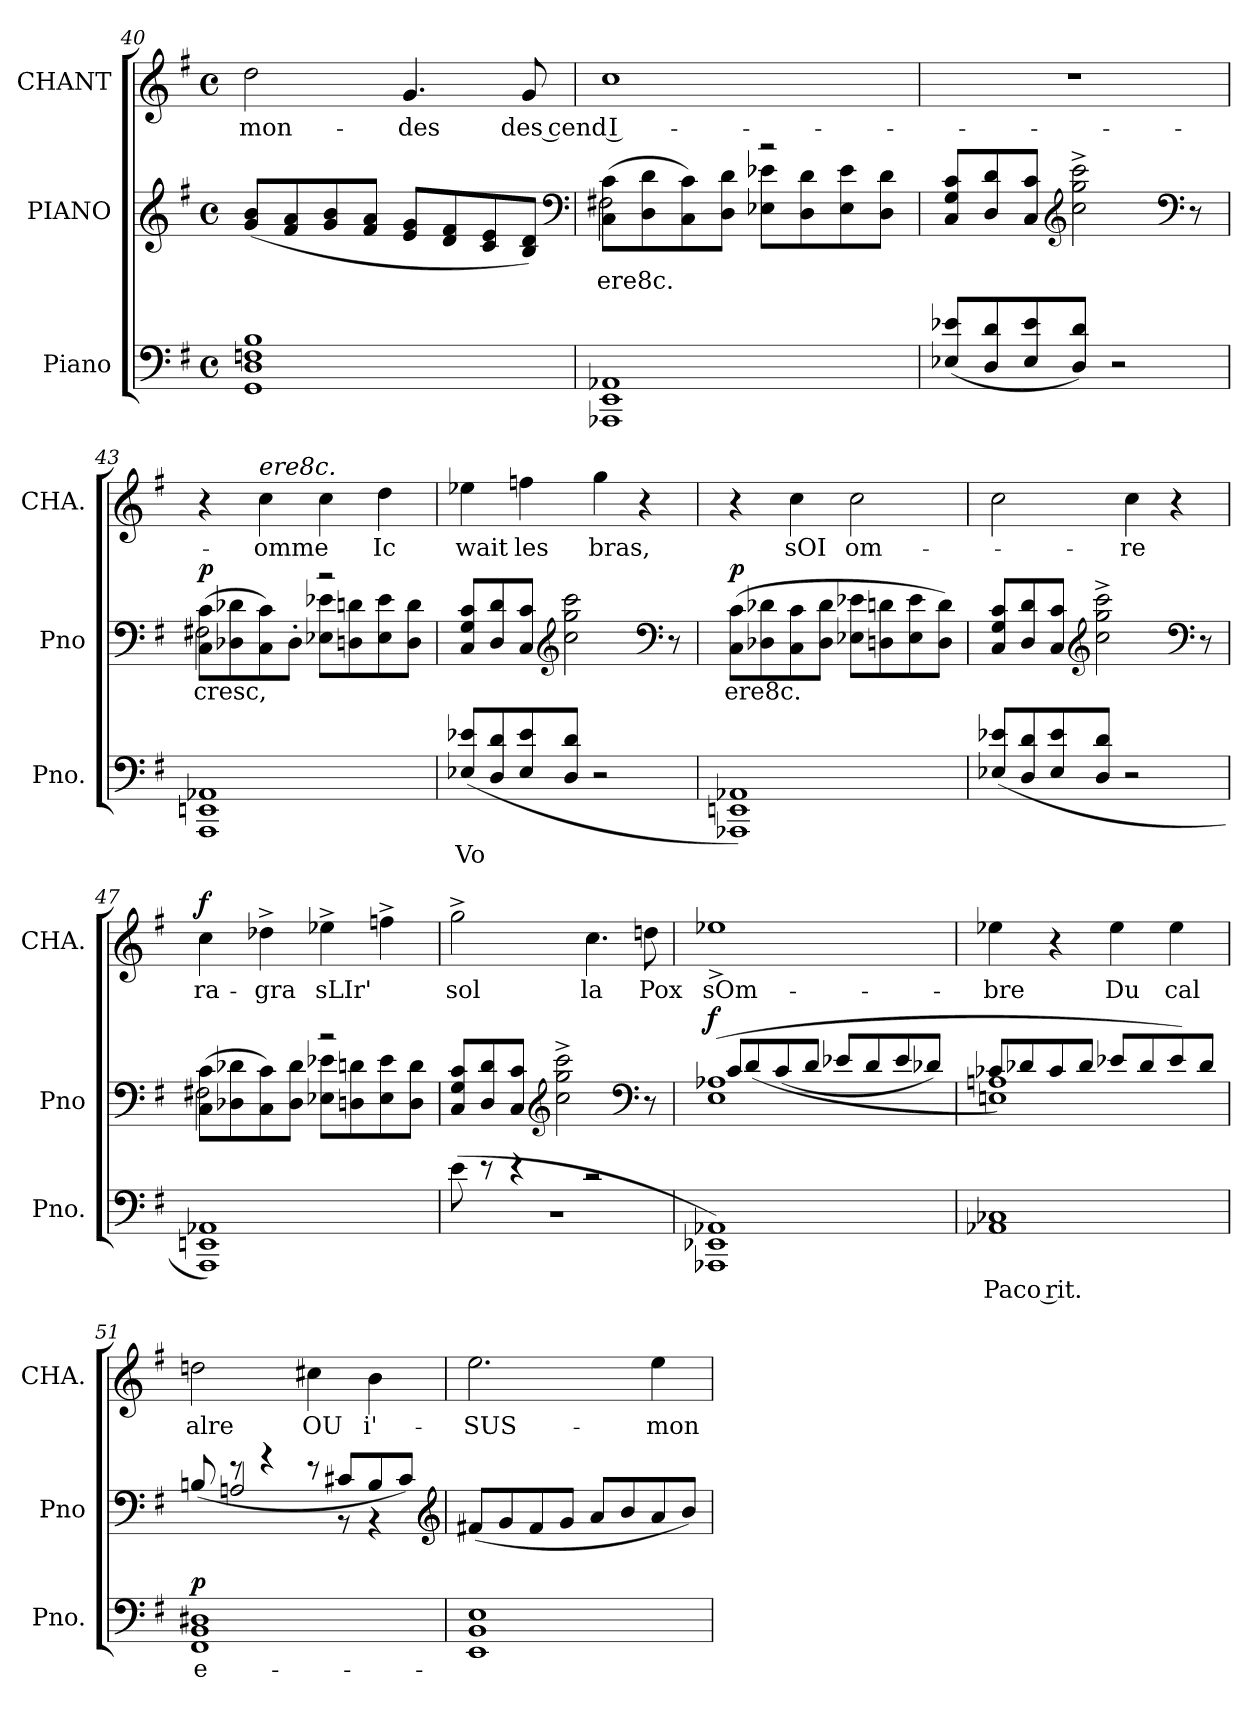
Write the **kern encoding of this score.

**kern	**text	**dynam	**kern	**text	**dynam	**kern	**text	**dynam
*part3	*part3	*part3	*part2	*part2	*part2	*part1	*part1	*part1
*staff3	*staff3	*staff3	*staff2	*staff2	*staff2	*staff1	*staff1	*staff1
*I"Piano	*	*	*I"PIANO	*	*	*I"CHANT	*	*
*I'Pno.	*	*	*I'Pno	*	*	*I'CHA.	*	*
!!LO:LB:g=z
*clefF4	*	*	*clefG2	*	*	*clefG2	*	*
*k[f#]	*	*	*k[f#]	*	*	*k[f#]	*	*
*M4/4	*	*	*M4/4	*	*	*M4/4	*	*
*met(c)	*	*	*met(c)	*	*	*met(c)	*	*
=40	=40	=40	=40	=40	=40	=40	=40	=40
1GG/ 1D/ 1Fn/ 1B/	.	.	(8g/ 8b/L	.	.	2dd\	mon-	.
.	.	.	8f#/ 8a/	.	.	.	.	.
.	.	.	8g/ 8b/	.	.	.	.	.
.	.	.	8f#/ 8a/J	.	.	.	.	.
.	.	.	8e/ 8g/L	.	.	4.g/	des	.
.	.	.	8d/ 8f#/	.	.	.	.	.
.	.	.	8c/ 8e/	.	.	.	.	.
.	.	.	8B/ 8d/J)	.	.	8g/	des cend I-	.
*	*	*	*clefF4	*	*	*	*	*
=41	=41	=41	=41	=41	=41	=41	=41	=41
*	*	*	*^	*	*	*	*	*
1AAA-X/ 1EE/ 1AA-X/	.	.	(8C\ 8c\L	2F#X\	ere8c.	.	1cc/	.	.
.	.	.	8D\ 8d\	.	.	.	.	.	.
.	.	.	8C\ 8c\)	.	.	.	.	.	.
.	.	.	8D\ 8d\J	.	.	.	.	.	.
.	.	.	2r	8E-X\ 8e-X\L	.	.	.	.	.
.	.	.	.	8D\ 8d\	.	.	.	.	.
.	.	.	.	8E-\ 8e-\	.	.	.	.	.
.	.	.	.	8D\ 8d\J	.	.	.	.	.
*	*	*	*v	*v	*	*	*	*	*
=42	=42	=42	=42	=42	=42	=42	=42	=42
(8E-X/ 8e-X/L	.	.	8C\ 8G\ 8c\L	.	.	1r	.	.
8D/ 8d/	.	.	8D/ 8d/	.	.	.	.	.
8E-/ 8e-/	.	.	8C/ 8c/J	.	.	.	.	.
*	*	*	*clefG2	*	*	*	*	*
8D/ 8d/J)	.	.	2cc^\ 2gg^\ 2ccc^\	.	.	.	.	.
2r	.	.	.	.	.	.	.	.
*	*	*	*clefF4	*	*	*	*	*
.	.	.	8r	.	.	.	.	.
=43	=43	=43	=43	=43	=43	=43	=43	=43
*	*	*	*^	*	*	*	*	*
1AAA/ 1EEn/ 1AA-X/	.	.	(8C\ 8c\L	2F#X\	cresc,	p	4r	.	.
.	.	.	8D-X\ 8d-X\	.	.	.	.	.	.
!	!	!	!	!	!	!	!LO:TX:i:t=ere8c.	!	!
.	.	.	8C\ 8c\)	.	.	.	4cc\	omme	.
.	.	.	8D-'\J	.	.	.	.	.	.
.	.	.	2r	8E-X\ 8e-X\L	.	.	4cc\	.	.
.	.	.	.	8Dn\ 8dn\	.	.	.	.	.
.	.	.	.	8E-\ 8e-\	.	.	4dd\	Ic	.
.	.	.	.	8D\ 8d\J	.	.	.	.	.
*	*	*	*v	*v	*	*	*	*	*
!!LO:LB:g=z
=44	=44	=44	=44	=44	=44	=44	=44	=44
(8E-X/ 8e-X/L	Vo	.	8C\ 8G\ 8c\L	.	.	4ee-X\	wait	.
8D/ 8d/	.	.	8D/ 8d/	.	.	.	.	.
8E-/ 8e-/	.	.	8C/ 8c/J	.	.	4ff\	les	.
*	*	*	*clefG2	*	*	*	*	*
8D/ 8d/J	.	.	2cc\ 2gg\ 2ccc\	.	.	.	.	.
2r	.	.	.	.	.	4gg\	bras,	.
.	.	.	.	.	.	4r	.	.
*	*	*	*clefF4	*	*	*	*	*
.	.	.	8r	.	.	.	.	.
=45	=45	=45	=45	=45	=45	=45	=45	=45
1AAA-X/ 1EEn/ 1AA-X/)	.	.	(8C\ 8c\L	ere8c.	p	4r	.	.
.	.	.	8D-X\ 8d-X\	.	.	.	.	.
.	.	.	8C\ 8c\	.	.	4cc\	sOI	.
.	.	.	8D-\ 8d-\J	.	.	.	.	.
.	.	.	8E-X\ 8e-X\L	.	.	2cc\	om-	.
.	.	.	8Dn\ 8dn\	.	.	.	.	.
.	.	.	8E-\ 8e-\	.	.	.	.	.
.	.	.	8D\ 8d\J)	.	.	.	.	.
=46	=46	=46	=46	=46	=46	=46	=46	=46
(8E-X/ 8e-X/L	.	.	8C\ 8G\ 8c\L	.	.	2cc\	.	.
8D/ 8d/	.	.	8D/ 8d/	.	.	.	.	.
8E-/ 8e-/	.	.	8C/ 8c/J	.	.	.	.	.
*	*	*	*clefG2	*	*	*	*	*
8D/ 8d/J	.	.	2cc^\ 2gg^\ 2ccc^\	.	.	.	.	.
2r	.	.	.	.	.	4cc\	re	.
.	.	.	.	.	.	4r	.	.
*	*	*	*clefF4	*	*	*	*	*
.	.	.	8r	.	.	.	.	.
=47	=47	=47	=47	=47	=47	=47	=47	=47
*	*	*	*^	*	*	*	*	*
1AAA/ 1EEn/ 1AA-X/)	.	.	(8C\ 8c\L	2F#X\	.	p cresc.	4cc\	ra-	f
.	.	.	8D-X\ 8d-X\	.	.	.	.	.	.
.	.	.	8C\ 8c\)	.	.	.	4dd-X^\	gra	.
.	.	.	8D-\ 8d-\J	.	.	.	.	.	.
.	.	.	2r	8E-X\ 8e-X\L	.	.	4ee-X^\	sLIr'	.
.	.	.	.	8Dn\ 8dn\	.	.	.	.	.
.	.	.	.	8E-\ 8e-\	.	.	4ff^\	.	.
.	.	.	.	8D\ 8d\J	.	.	.	.	.
*	*	*	*v	*v	*	*	*	*	*
!!LO:PB:g=z
=48	=48	=48	=48	=48	=48	=48	=48	=48
*^	*	*	*	*	*	*	*	*
(8e\	1r	.	.	8C\ 8G\ 8c\L	.	.	2gg^\	sol	.
8r	.	.	.	8D/ 8d/	.	.	.	.	.
4r	.	.	.	8C/ 8c/J	.	.	.	.	.
*	*	*	*	*clefG2	*	*	*	*	*
.	.	.	.	2cc^\ 2gg^\ 2ccc^\	.	.	.	.	.
2r	.	.	.	.	.	.	4.cc\	la	.
*	*	*	*	*clefF4	*	*	*	*	*
.	.	.	.	8r	.	.	8ddn\	Pox	.
*v	*v	*	*	*	*	*	*	*	*
=49	=49	=49	=49	=49	=49	=49	=49	=49
*	*	*	*^	*	*	*	*	*
1AAA-X/ 1EE-X/ 1AA-X/)	.	.	(1E/ 1A-X/	8c/L	.	:f'	1ee-X^/	sOm-	.
.	.	.	.	(8d/	.	.	.	.	.
.	.	.	.	(8c/	.	.	.	.	.
.	.	.	.	8d/J	.	.	.	.	.
.	.	.	.	8e-X/L	.	.	.	.	.
.	.	.	.	8d/	.	.	.	.	.
.	.	.	.	8e-/	.	.	.	.	.
.	.	.	.	8d-X/J)	.	.	.	.	.
=50	=50	=50	=50	=50	=50	=50	=50	=50	=50
1AA-X/ 1C-X/	Paco rit.	.	8c-X/L	1En/ 1An/)	.	.	4ee-X\	bre	.
.	.	.	8d-X/	.	.	.	.	.	.
.	.	.	8c-/	.	.	.	4r	.	.
.	.	.	8d-/J	.	.	.	.	.	.
.	.	.	8e-X/L	.	.	.	4ee-\	Du	dim.
.	.	.	8d-/	.	.	.	.	.	.
.	.	.	8e-/)	.	.	.	4ee-\	cal	.
.	.	.	8d-/J	.	.	.	.	.	.
=51	=51	=51	=51	=51	=51	=51	=51	=51	=51
1FF#/ 1BB/ 1D#X/	-e-	p	(8Bn/	8ryy	.	.	2ddn\	alre	.
.	.	.	8r	2An/	.	.	.	.	.
.	.	.	4r	.	.	.	.	.	.
.	.	.	8r	.	.	.	4cc#X\	OU	.
.	.	.	8c#X/L	8r	.	.	.	.	.
.	.	.	8B/	4r	.	.	4b\	i'-	.
.	.	.	8c#/J)	.	.	.	.	.	.
*	*	*	*v	*v	*	*	*	*	*
*	*	*	*clefG2	*	*	*	*	*
!!LO:LB:g=z
=52	=52	=52	=52	=52	=52	=52	=52	=52
1EE/ 1BB/ 1E/	.	.	(8f#X/L	.	.	2.ee\	SUS-	.
.	.	.	8g/	.	.	.	.	.
.	.	.	8f#/	.	.	.	.	.
.	.	.	8g/J	.	.	.	.	.
.	.	.	8a/L	.	.	.	.	.
.	.	.	8b/	.	.	.	.	.
.	.	.	8a/	.	.	4ee\	mon-	.
.	.	.	8b/J)	.	.	.	.	.
=	=	=	=	=	=	=	=	=
*-	*-	*-	*-	*-	*-	*-	*-	*-
